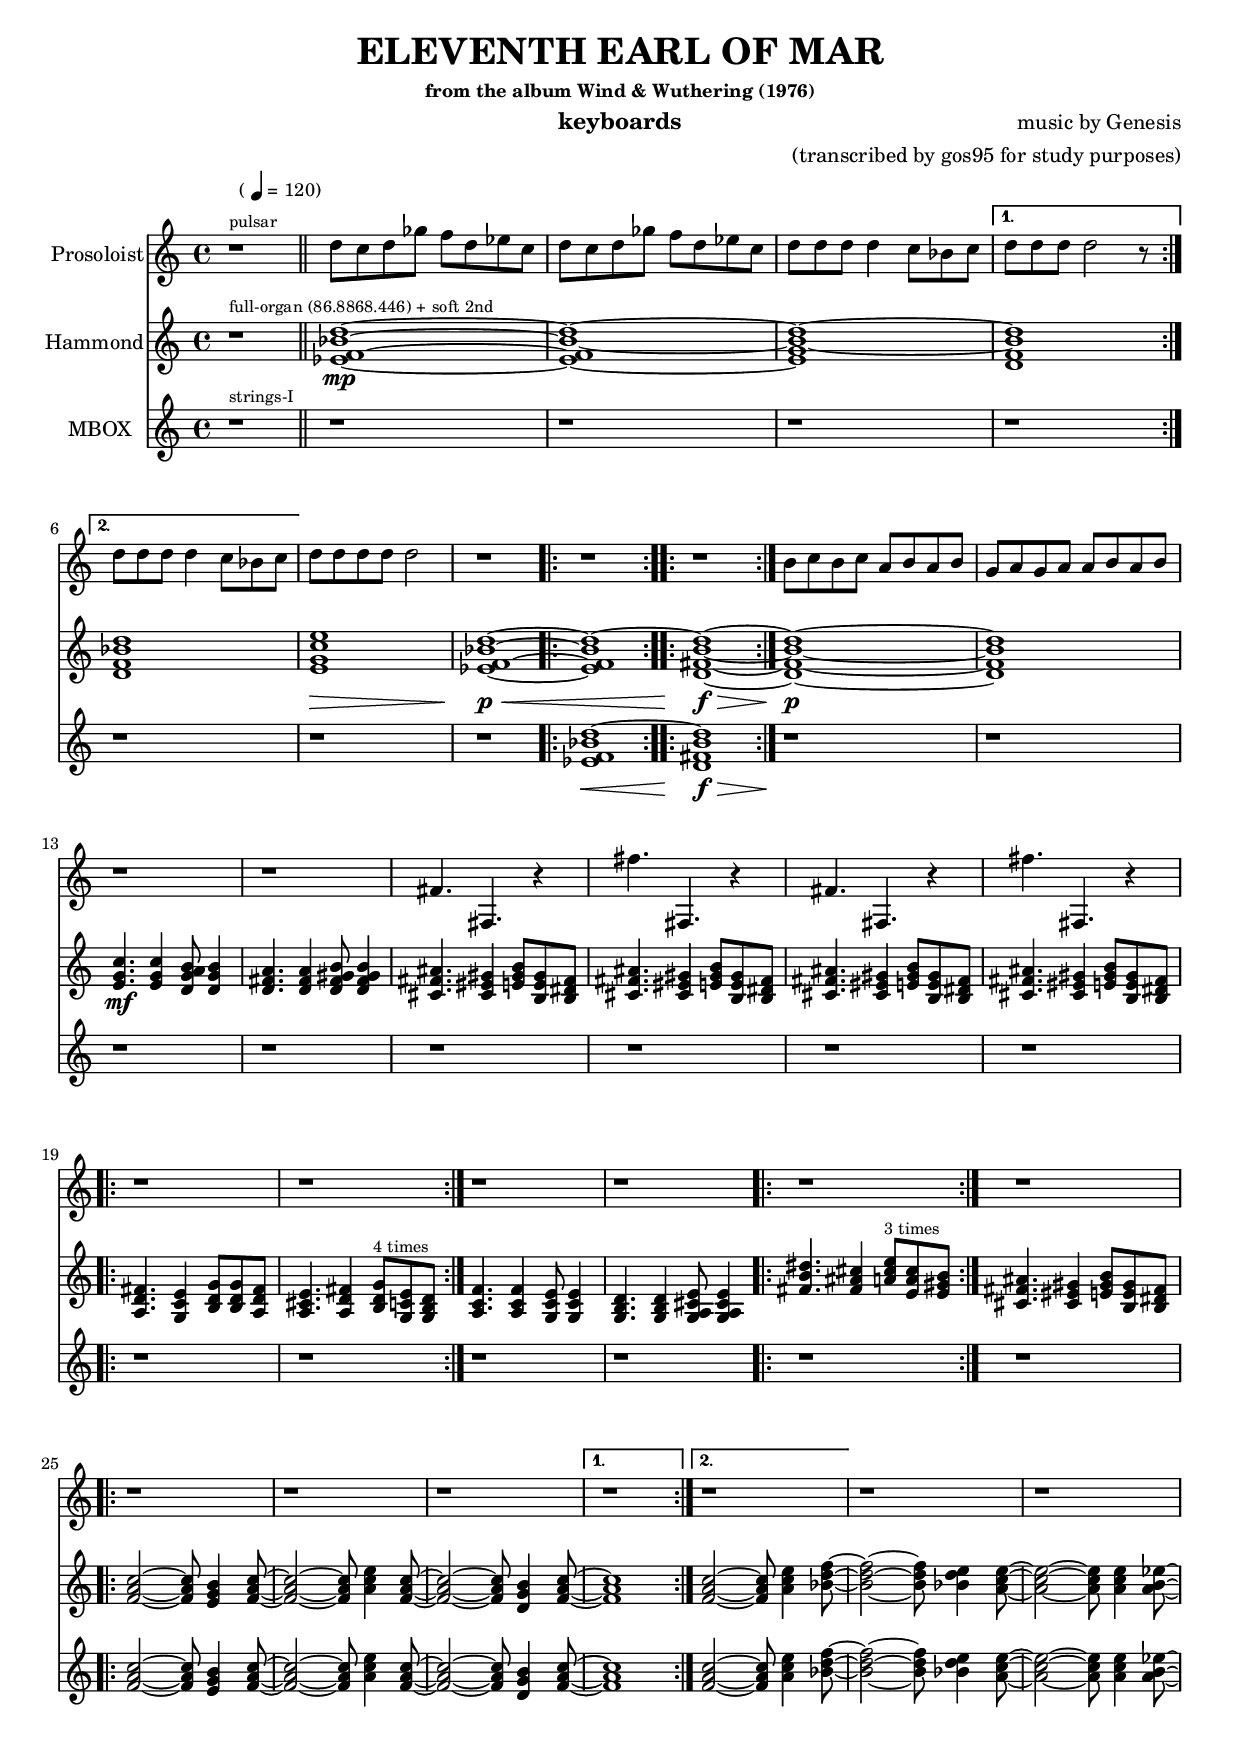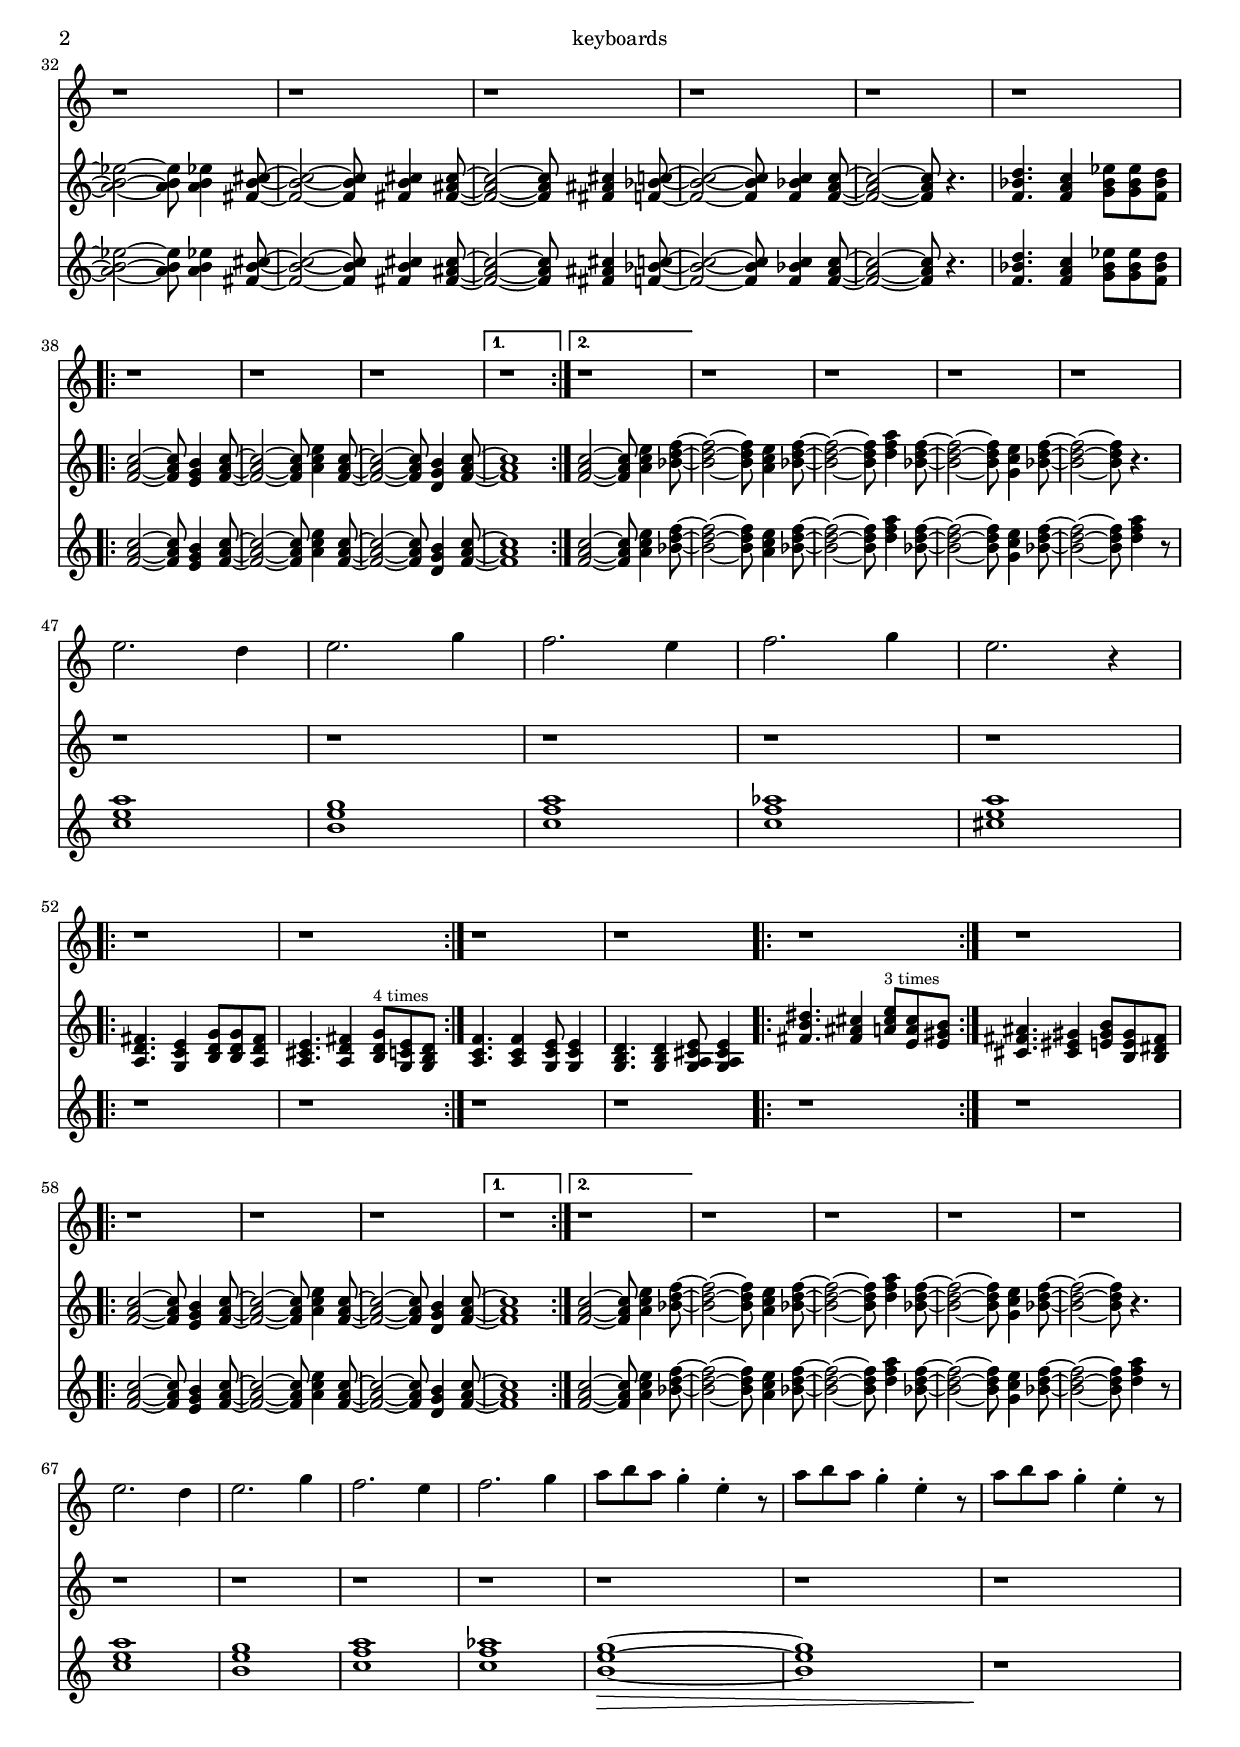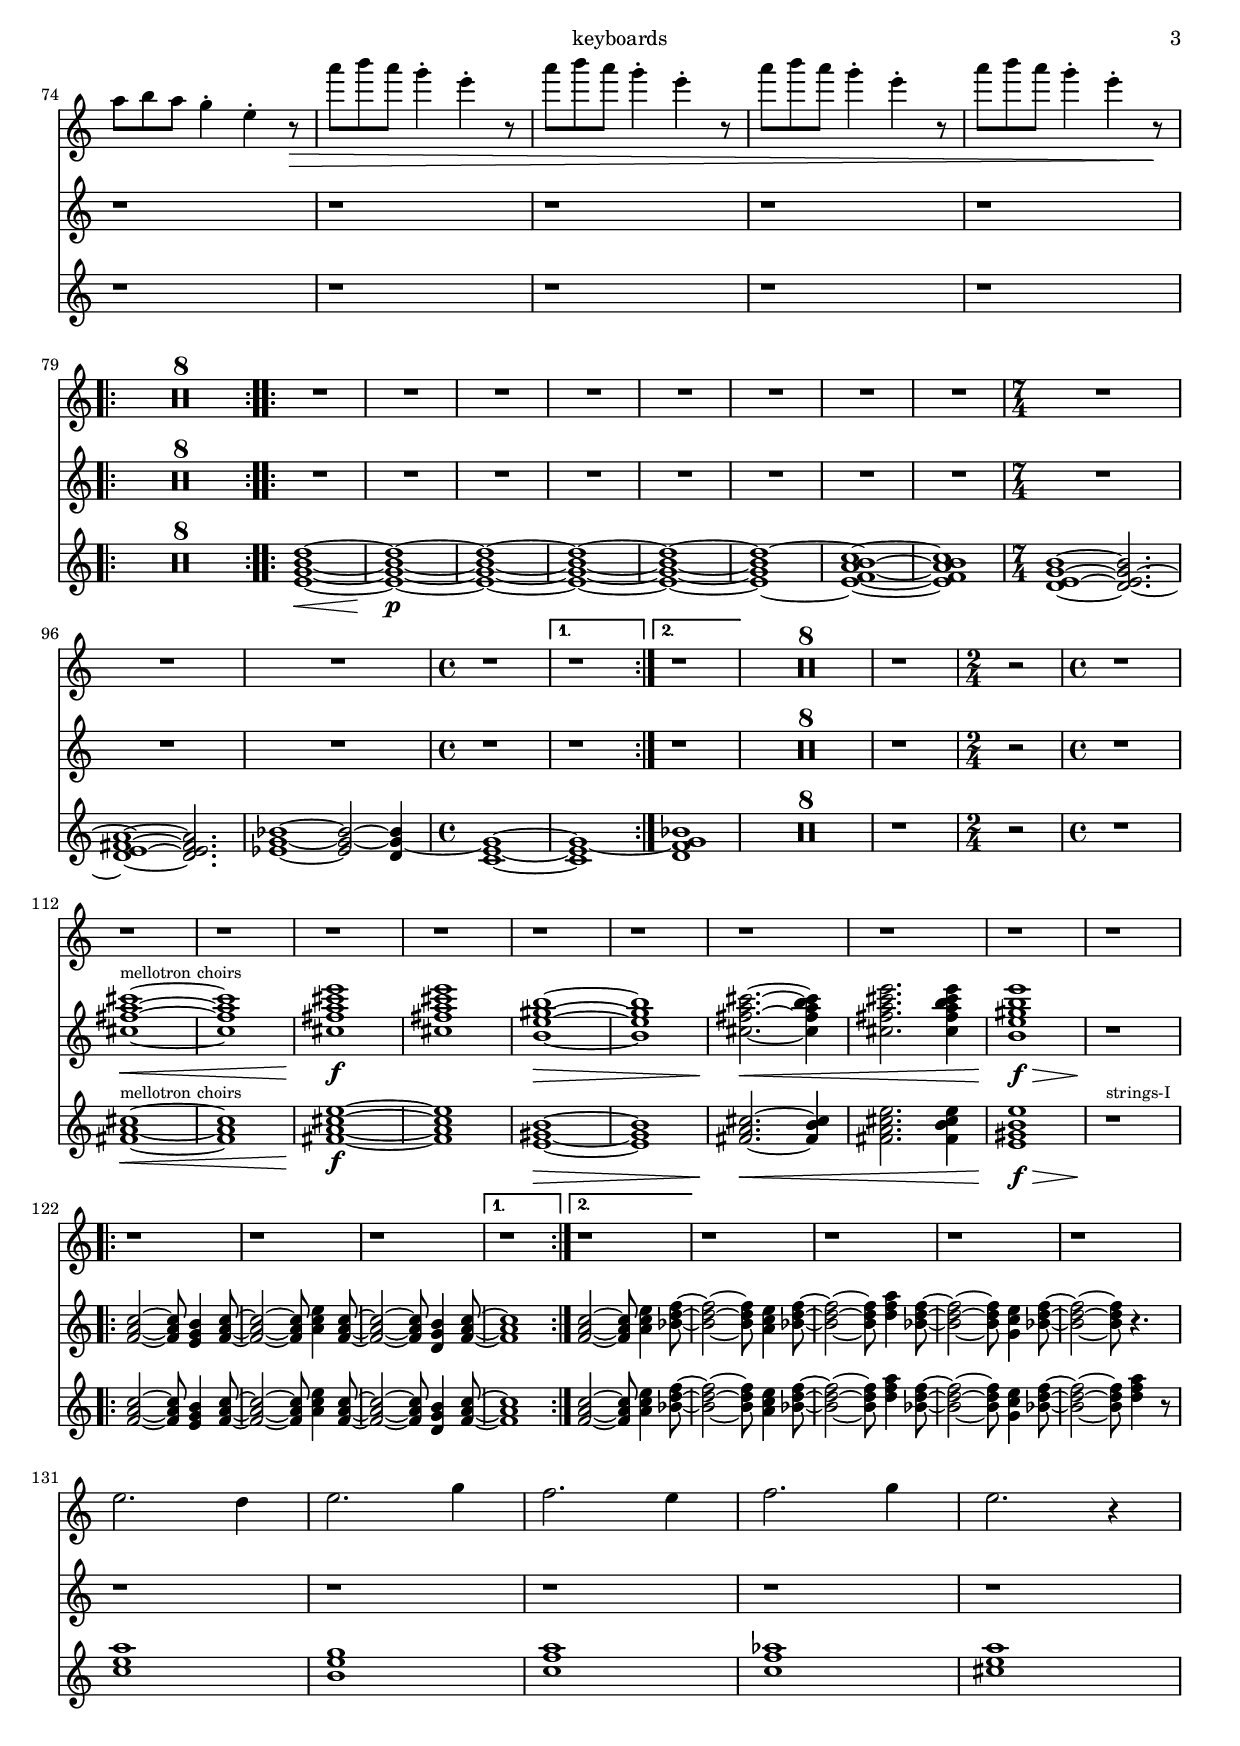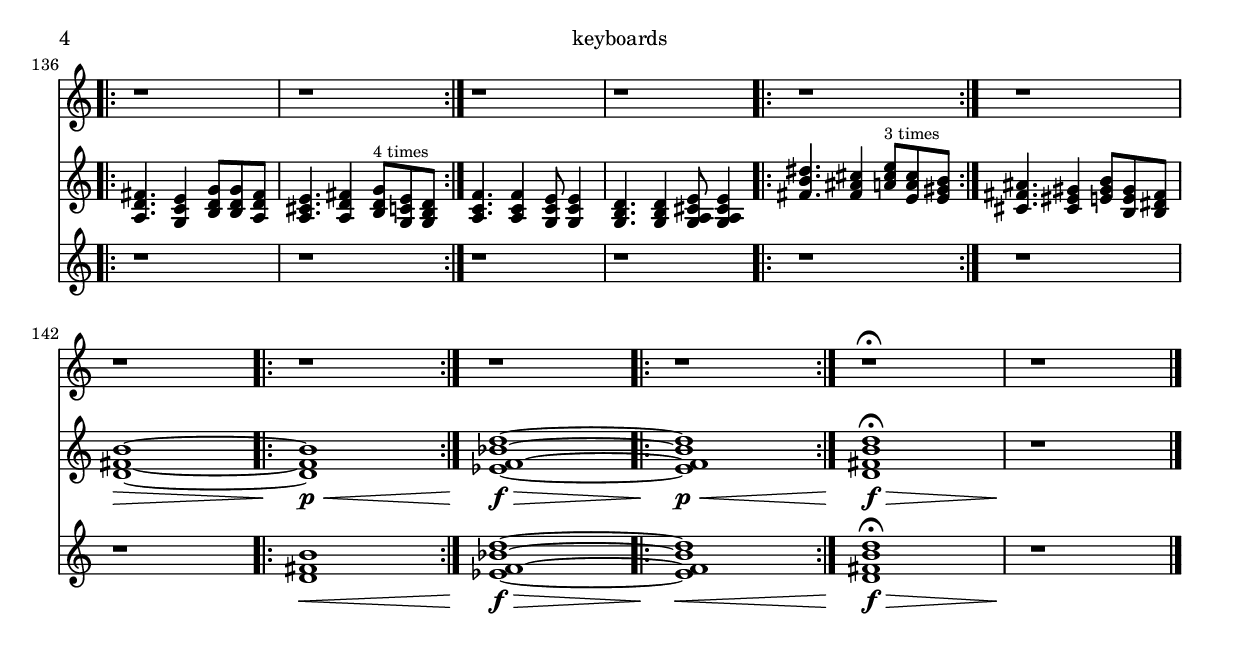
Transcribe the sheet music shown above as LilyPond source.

% ===========================================================================================================
% eleventh-earl-of-mar.ly
%  _____ _        ___            _       ___ _    _      ___   __ _____ _         ___                 _    
% |_   _| |_  ___| _ ) __ _ _ _ | |__ __/ __(_)__| |___ / _ \ / _|_   _| |_  ___ / __|___ _ _  ___ __(_)___
%   | | | ' \/ -_) _ \/ _` | ' \| / /(_-<__ \ / _` / -_) (_) |  _| | | | ' \/ -_) (_ / -_) ' \/ -_|_-< (_-<
%   |_| |_||_\___|___/\__,_|_||_|_\_\/__/___/_\__,_\___|\___/|_|   |_| |_||_\___|\___\___|_||_\___/__/_/__/
%                                                                                                          
% Copyright (c) 2020 Alessandro Fraschetti (mail: gos95@gommagomma.net)
%
% Permission is hereby granted, free of charge, to any person obtaining a copy
% of this software and associated documentation files (the "Software"), to deal
% in the Software without restriction, including without limitation the rights
% to use, copy, modify, merge, publish, distribute, sublicense, and/or sell
% copies of the Software, and to permit persons to whom the Software is
% furnished to do so, subject to the following conditions:
% 
% The above copyright notice and this permission notice shall be included in all
% copies or substantial portions of the Software.
% 
% THE SOFTWARE IS PROVIDED "AS IS", WITHOUT WARRANTY OF ANY KIND, EXPRESS OR
% IMPLIED, INCLUDING BUT NOT LIMITED TO THE WARRANTIES OF MERCHANTABILITY,
% FITNESS FOR A PARTICULAR PURPOSE AND NONINFRINGEMENT. IN NO EVENT SHALL THE
% AUTHORS OR COPYRIGHT HOLDERS BE LIABLE FOR ANY CLAIM, DAMAGES OR OTHER
% LIABILITY, WHETHER IN AN ACTION OF CONTRACT, TORT OR OTHERWISE, ARISING FROM,
% OUT OF OR IN CONNECTION WITH THE SOFTWARE OR THE USE OR OTHER DEALINGS IN THE
% SOFTWARE.
% ===========================================================================================================


\version "2.12.3"
#(ly:set-option 'delete-intermediate-files #t)
#(set-global-staff-size 18)


% ===========================================================================================================
% ------------------------------------------  S E C T I O N S  ----------------------------------------------
% ===========================================================================================================


% -----------------------------------------------------------------------------------------------------------
% --  INTRO  ------------------------------------------------------------------------------------------------
% -----------------------------------------------------------------------------------------------------------
prosoloistIntro = \relative c'' {
    \repeat volta 2 {
        d8 c d ges f d ees c
	    d8 c d ges f d ees c
	    d d d d4 c8 bes c
	} \alternative {
	    {d d d d2 r8}
	    {d d d d4 c8 bes c}
	}
	d d d d d2
	r1
	\repeat volta 9 {
	    r1
    }
	\repeat volta 6 {
	    r1
    }
	b8 c b c  a b a b
	g a g a   a b a b
}
hammondIntro = \relative c' {
    \repeat volta 2 {
        <ees f bes d>1~ \mp
	    <ees f bes d>1~
	    <ees g bes d>1~
	} \alternative {
	    {<d f bes d>1}
	    {<d f bes d>1}
	}
	<e g c e>1 \>
	<ees f bes d>1~ \p \<
	\repeat volta 6 {
	    <ees f bes d>1~
    }
	\repeat volta 6 {
	    <d fis b d>1~ \f \>
    }
	<d fis b d>1~ \p
	<d fis b d>1
}
stringsIntro = \relative c' {
    \repeat volta 2 {
        r1 r1 r1
    } \alternative {
	    {r1}
	    {r1}
	}
	r1
	r1
	\repeat volta 6 {
	    <ees f bes d>1~ \<
    }
	\repeat volta 6 {
	    <d fis b d>1 \f \>
    }
	r1 \!
	r1
}
% -----------------------------------------------------------------------------------------------------------
% --  BRIDGE A  ---------------------------------------------------------------------------------------------
% -----------------------------------------------------------------------------------------------------------
prosoloistBridgeA = \relative c'' {
	r1
    r1
	fis,4. fis,4. r4
	fis''4. fis,,4. r4
	fis'4. fis,4. r4
	fis''4. fis,,4. r4
}
hammondBridgeA = \relative c' {
	<e g c>4. \mf  <e g c>4   <d g a b>8     <d g b>4
	<d fis a>4. <d fis a>4 <d fis gis b>8 <d fis gis b>4
	<cis fis ais>4. <cis eis gis >4 <e gis b>8 <b e gis>8 <b dis fis>8
	<cis fis ais>4. <cis eis gis >4 <e gis b>8 <b e gis>8 <b dis fis>8
	<cis fis ais>4. <cis eis gis >4 <e gis b>8 <b e gis>8 <b dis fis>8
	<cis fis ais>4. <cis eis gis >4 <e gis b>8 <b e gis>8 <b dis fis>8
}
restBridgeA = \relative c'' {
    r1 r1
	r1 r1 r1 r1
}
% -----------------------------------------------------------------------------------------------------------
% --  TEMA 1  -----------------------------------------------------------------------------------------------
% -----------------------------------------------------------------------------------------------------------
hammondTemaOne = \relative c' {
    \repeat volta 4 {
        <a d fis>4. <g c e>4 <b d g>8  <b d g>8 <a d fis>8
	    <a cis e>4. <a d fis>4 <b d g>8 ^\markup { \tiny {4 times} } <g c e>8 <g b d>8
    }
    <a c f>4. <a c f>4 <g c e>8 <g c e>4
	<g b d>4. <g b d>4 <g a cis e>8 <g a cis e>4

	\repeat volta 3 {
	    <fis' b dis>4. <fis ais cis>4 <a cis e>8 ^\markup { \tiny {3 times} } <e a cis>8 <e gis b>8
	}
	<cis fis ais>4. <cis eis gis >4 <e gis b>8 <b e gis>8 <b dis fis>8
}
restTemaOne = \relative c'' {
    \repeat volta 4 {
        r1 r1
    }
	r1 r1
	\repeat volta 3 {
	    r1
	}
	r1
}
% -----------------------------------------------------------------------------------------------------------
% --  TEMA 2  -----------------------------------------------------------------------------------------------
% -----------------------------------------------------------------------------------------------------------
hammondTemaTwoA = \relative c' {
    \repeat volta 2 {
        <f a c>2~ <f a c>8 <e g b>4 <f a c>8~
	    <f a c>2~ <f a c>8 <a c e>4 <f a c>8~
	    <f a c>2~ <f a c>8 <d g b>4 <f a c>8~
	} \alternative {
	    {<f a c>1}
	    {<f a c>2~ <f a c>8 <a c e>4 <bes d f>8~}
	}
    <bes d f>2~ <bes d f>8 <bes d e>4 <a c e>8~
	<a c e>2~ <a c e>8 <a c e>4 <a b ees>8~
	<a b ees>2~ <a b ees>8 <a b ees>4 <fis b cis>8~
	<fis b cis>2~ <fis b cis>8 <fis b cis>4 <fis ais cis>8~
	<fis ais cis>2~ <fis ais cis>8 <fis ais cis>4 <f bes c>8~
	<f bes c>2~ <f bes c>8 <f bes c>4 <f a c>8~
	<f a c>2~ <f a c>8 r4.
	<f bes d>4. <f a c>4 <g bes ees>8 <g bes ees>8 <f bes d>8
}
hammondTemaTwoB = \relative c' {
    \repeat volta 2 {
        <f a c>2~ <f a c>8 <e g b>4 <f a c>8~
	    <f a c>2~ <f a c>8 <a c e>4 <f a c>8~
	    <f a c>2~ <f a c>8 <d g b>4 <f a c>8~
	} \alternative {
	    {<f a c>1}
	    {<f a c>2~ <f a c>8 <a c e>4 <bes d f>8~}
	}
    <bes d f>2~ <bes d f>8 <a c e>4 <bes d f>8~
	<bes d f>2~ <bes d f>8 <d f a>4 <bes d f>8~
	<bes d f>2~ <bes d f>8 <g c e>4 <bes d f>8~
	<bes d f>2~ <bes d f>8 r4.
}
stringsTemaTwoA = \relative c' {
    \repeat volta 2 {
        <f a c>2~ <f a c>8 <e g b>4 <f a c>8~
	    <f a c>2~ <f a c>8 <a c e>4 <f a c>8~
	    <f a c>2~ <f a c>8 <d g b>4 <f a c>8~
	} \alternative {
	    {<f a c>1}
	    {<f a c>2~ <f a c>8 <a c e>4 <bes d f>8~}
	}
    <bes d f>2~ <bes d f>8 <bes d e>4 <a c e>8~
	<a c e>2~ <a c e>8 <a c e>4 <a b ees>8~
	<a b ees>2~ <a b ees>8 <a b ees>4 <fis b cis>8~
	<fis b cis>2~ <fis b cis>8 <fis b cis>4 <fis ais cis>8~
	<fis ais cis>2~ <fis ais cis>8 <fis ais cis>4 <f bes c>8~
	<f bes c>2~ <f bes c>8 <f bes c>4 <f a c>8~
	<f a c>2~ <f a c>8 r4.
	<f bes d>4. <f a c>4 <g bes ees>8 <g bes ees>8 <f bes d>8
}
stringsTemaTwoB = \relative c' {
    \repeat volta 2 {
        <f a c>2~ <f a c>8 <e g b>4 <f a c>8~
	    <f a c>2~ <f a c>8 <a c e>4 <f a c>8~
	    <f a c>2~ <f a c>8 <d g b>4 <f a c>8~
	} \alternative {
	    {<f a c>1}
	    {<f a c>2~ <f a c>8 <a c e>4 <bes d f>8~}
	}
    <bes d f>2~ <bes d f>8 <a c e>4 <bes d f>8~
	<bes d f>2~ <bes d f>8 <d f a>4 <bes d f>8~
	<bes d f>2~ <bes d f>8 <g c e>4 <bes d f>8~
	<bes d f>2~ <bes d f>8 <d f a>4 r8
}
restTemaTwoA = \relative c'' {
    \repeat volta 2 {
        r1	    r1	    r1
	} \alternative {
	    {r1}
	    {r1}
	}
    r1	r1	r1	r1	r1	r1	r1	r1
}
restTemaTwoB = \relative c'' {
    \repeat volta 2 {
        r1	    r1	    r1
	} \alternative {
	    {r1}
	    {r1}
	}
    r1	r1	r1	r1
}
% -----------------------------------------------------------------------------------------------------------
% --  TEMA 3  -----------------------------------------------------------------------------------------------
% -----------------------------------------------------------------------------------------------------------
prosoloistTemaThree = \relative c'' {
    e2. d4
	e2. g4
	f2. e4
	f2. g4
	e2. r4
}
stringsTemaThree = \relative c'' {
    <c e a>1
	<b e g>1
	<c f a>1
	<c f aes>1
	<cis e a>1
}
restTemaThree = \relative c'' {
	r1 r1 r1 r1 r1
}
prosoloistTemaThreeB = \relative c'' {
    e2. d4
	e2. g4
	f2. e4
	f2. g4

	a8 b a g4\staccato e4\staccato r8
	a8 b a g4\staccato e4\staccato r8
    a8 b a g4\staccato e4\staccato r8
	a8 b a g4\staccato e4\staccato r8 \>
	a'8 b a g4\staccato e4\staccato r8
	a8 b a g4\staccato e4\staccato r8
    a8 b a g4\staccato e4\staccato r8
	a8 b a g4\staccato e4\staccato r8 \!
}
stringsTemaThreeB = \relative c'' {
    <c e a>1
	<b e g>1
	<c f a>1
	<c f aes>1

	<b e g>1~ \>
	<b e g>1
	r1 \! r1 r1 r1 r1 r1
}
restTemaThreeB = \relative c'' {
	r1 r1 r1 r1
	r1 r1 r1 r1 r1 r1 r1 r1
}
% -----------------------------------------------------------------------------------------------------------
% --  BRIDGE B  ---------------------------------------------------------------------------------------------
% -----------------------------------------------------------------------------------------------------------
hammondBridgeB = \relative c'' {
    \repeat volta 2 {
        \compressFullBarRests
        R1*8
	    \expandFullBarRests
	}
	\repeat volta 2 {
        R1*8
		\time 7/4 R1..*3
		\time 4/4 r1
	} \alternative {
	    {r1}
	    {r1}
	}
	\compressFullBarRests
    R1*8
	\expandFullBarRests

	r1 \time 2/4 r2 \time 4/4 r1
	<cis fis a cis>1~ ^\markup { \tiny {mellotron choirs} } \<
	<cis fis a cis>1
	<cis fis a cis e>1 \f
	<cis fis a cis e>1
	<b e gis b>1~ \>
	<b e gis b>1

	<cis fis a cis>2.~ \! \< <cis fis a b cis>4
	<cis fis a cis e>2. <cis fis a b cis e>4
	<b e gis b e>1 \f \>
	r1 \!
}
stringsBridgeB = \relative c' {
    \repeat volta 2 {
        \compressFullBarRests
        R1*8
	    \expandFullBarRests
	}
	\repeat volta 2 {
	    <e g b d>1~ \<
		<e g b d>1~ \p
		<e g b d>1~
		<e g b d>1~

        <e g b d>1~
		<e g b d>1~
		<e f a b c>1~
		<e f a b c>1

		\time 7/4
		<d e g b>1~  <d e g b>2.~
		<d e fis a>1~  <d e fis a>2.
		<ees g bes>1~  <ees g bes>2~ <d g bes>4~

		\time 4/4
		<c e g>1~
	} \alternative {
	    {<c e g>1~}
	    {<d f g bes>1}
	}
	\compressFullBarRests
    R1*8
	\expandFullBarRests
    
	r1 \time 2/4 r2 \time 4/4 r1
	<fis a cis>1~ ^\markup { \tiny {mellotron choirs} } \<
	<fis a cis>1
	<fis a cis e>1~ \f
	<fis a cis e>1
	<e gis b>1~ \>
	<e gis b>1

	<fis a cis>2.~ \! \< <fis b cis>4
	<fis a cis e>2. <fis b cis e>4
	<e gis b e>1 \f \>
	r1 \! ^\markup { \tiny {strings-I} }
}
restBridgeB = \relative c'' {
    \repeat volta 2 {
        \compressFullBarRests
        R1*8
	    \expandFullBarRests
	}
	\repeat volta 2 {
        R1*8
		\time 7/4 R1..*3
		\time 4/4 r1
	} \alternative {
	    {r1}
	    {r1}
	}
	\compressFullBarRests
    R1*8
	\expandFullBarRests

	r1 \time 2/4 r2 \time 4/4 r1
	r1 r1 r1 r1 r1 r1 r1 r1 r1 r1
}
% -----------------------------------------------------------------------------------------------------------
% --  FINALE  -----------------------------------------------------------------------------------------------
% -----------------------------------------------------------------------------------------------------------
hammondFinale = \relative c' {
    <d fis b>1~ \>
	\repeat volta 6 {
	    <d fis b>1 \p \<
    }

	<ees f bes d>1~ \f \>
	\repeat volta 6 {
	    <ees f bes d>1 \p \<
    }
	<d fis b d>1 \f \> \fermata

    r1 \!
}
stringsFinale = \relative c' {
    r1
	\repeat volta 6 {
	    <d fis b>1 \<
    }

	<ees f bes d>1~ \f \>
	\repeat volta 6 {
	    <ees f bes d>1 \! \<
    }
	<d fis b d>1 \f \> \fermata

    r1 \!
}
restFinale = \relative c'' {
    r1
	\repeat volta 6 {
	    r1
    }
	r1
	\repeat volta 6 {
	    r1
    }
	r1 \fermata
    r1 \!
}
% ===========================================================================================================
% --------------------------------------------  B U I L D  --------------------------------------------------
% ===========================================================================================================
prosoloistPart = {
    \clef violin
	\time 4/4

	r1 ^\markup { \tiny {pulsar} }
	\bar "||"

	% -- INTRO --
	\prosoloistIntro
	\break

	% -- BRIDGE A
	\prosoloistBridgeA
	\break

	% -- TEMA 1
	\restTemaOne
	\break

	% -- TEMA 2
	\restTemaTwoA
	\break
	\restTemaTwoB
	\break

	% -- TEMA 3
	\prosoloistTemaThree
	\break

	% -- TEMA 1
	\restTemaOne
	\break

	% -- TEMA 2
	\restTemaTwoB
	\break

	% -- TEMA 3
	\prosoloistTemaThreeB
	\break

	% -- BRIDGE B
	\restBridgeB
	\break

	% -- TEMA 2
	\restTemaTwoB
	\break

	% -- TEMA 3
	\prosoloistTemaThree
	\break

	% -- TEMA 1
	\restTemaOne
	\break

	% -- FINALE
	\restFinale
	\bar "|."
}

hammondPart = {
    \clef violin
	\time 4/4

    r1 ^\markup { \tiny {full-organ (86.8868.446) + soft 2nd} }

	% -- INTRO
	\hammondIntro

	% -- BRIDGE A
	\hammondBridgeA

	% -- TEMA 1
	\hammondTemaOne

	% -- TEMA 2
	\hammondTemaTwoA
	\hammondTemaTwoB

	% -- TEMA 3
	\restTemaThree

	% -- TEMA 1
	\hammondTemaOne

	% -- TEMA 2
	\hammondTemaTwoB

	% -- TEMA 3
	\restTemaThreeB

	% -- BRIDGE B
	\hammondBridgeB

	% -- TEMA 2
	\hammondTemaTwoB

	% -- TEMA 3
	\restTemaThree

	% -- TEMA 1
	\hammondTemaOne

	% -- FINALE
	\hammondFinale
}

musicalboxPart = {
    \clef violin
	\time 4/4

    r1 ^\markup { \tiny {strings-I} }

	% -- INTRO
	\stringsIntro

	% -- BRIDGE A
	\restBridgeA

	% -- TEMA 1
	\restTemaOne

	% -- TEMA 2
	\stringsTemaTwoA
	\stringsTemaTwoB

	% -- TEMA 3
	\stringsTemaThree

	% -- TEMA 1
	\restTemaOne

	% -- TEMA 2
	\stringsTemaTwoB

	% -- TEMA 3
	\stringsTemaThreeB

	% -- BRIDGE B
	\stringsBridgeB

	% -- TEMA 2
	\stringsTemaTwoB

	% -- TEMA 3
	\stringsTemaThree  %% forse toglie l'organo e raddoppia una ottava sotto, oppure insieme all'organo (più basso) ma una ottava sotto tranne l'ultimo accordo...

	% -- TEMA 1
	\restTemaOne

	% -- FINALE
	\stringsFinale
}


% ===========================================================================================================
% ---------------------------------------------  B O O K  ---------------------------------------------------
% ===========================================================================================================
\book {

    \header {
        title       = \markup {\larger "ELEVENTH EARL OF MAR"}
        subtitle    = ""
        subsubtitle = "from the album Wind & Wuthering (1976)"
        instrument  = "keyboards"
        composer    = "music by Genesis"
        arranger    = "(transcribed by gos95 for study purposes)"
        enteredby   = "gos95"
        piece       = \markup { \bold "                             " \smaller { (\note #"4"#1 = 120) } }
%		copyright   = "Copyright (c) 2020 Alessandro Fraschetti (mail: gos95@gommagomma.net)"
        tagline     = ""
    }

    \score {
    <<
        \new Staff = "Prosoloist" \with { midiInstrument = #"lead 2 (sawtooth)" }
        <<
            \set Staff.instrumentName = \markup { "Prosoloist" }
            \prosoloistPart
        >>
        \new Staff = "Hammond" \with { midiInstrument = #"rock organ" }
        <<
            \set Staff.instrumentName = \markup { "Hammond" }
            \hammondPart
        >>
        \new Staff = "MusicalBox" \with { midiInstrument = #"synthstrings 1" }
        <<
            \set Staff.instrumentName = \markup { "MBOX" }
            \musicalboxPart
        >>
    >>
    \layout { \context { \override VerticalAlignment #'forced-distance = #8 } }
    \midi { \context { \Score tempoWholesPerMinute = #(ly:make-moment 120 4) } }
    }
}
% ===========================================================================================================